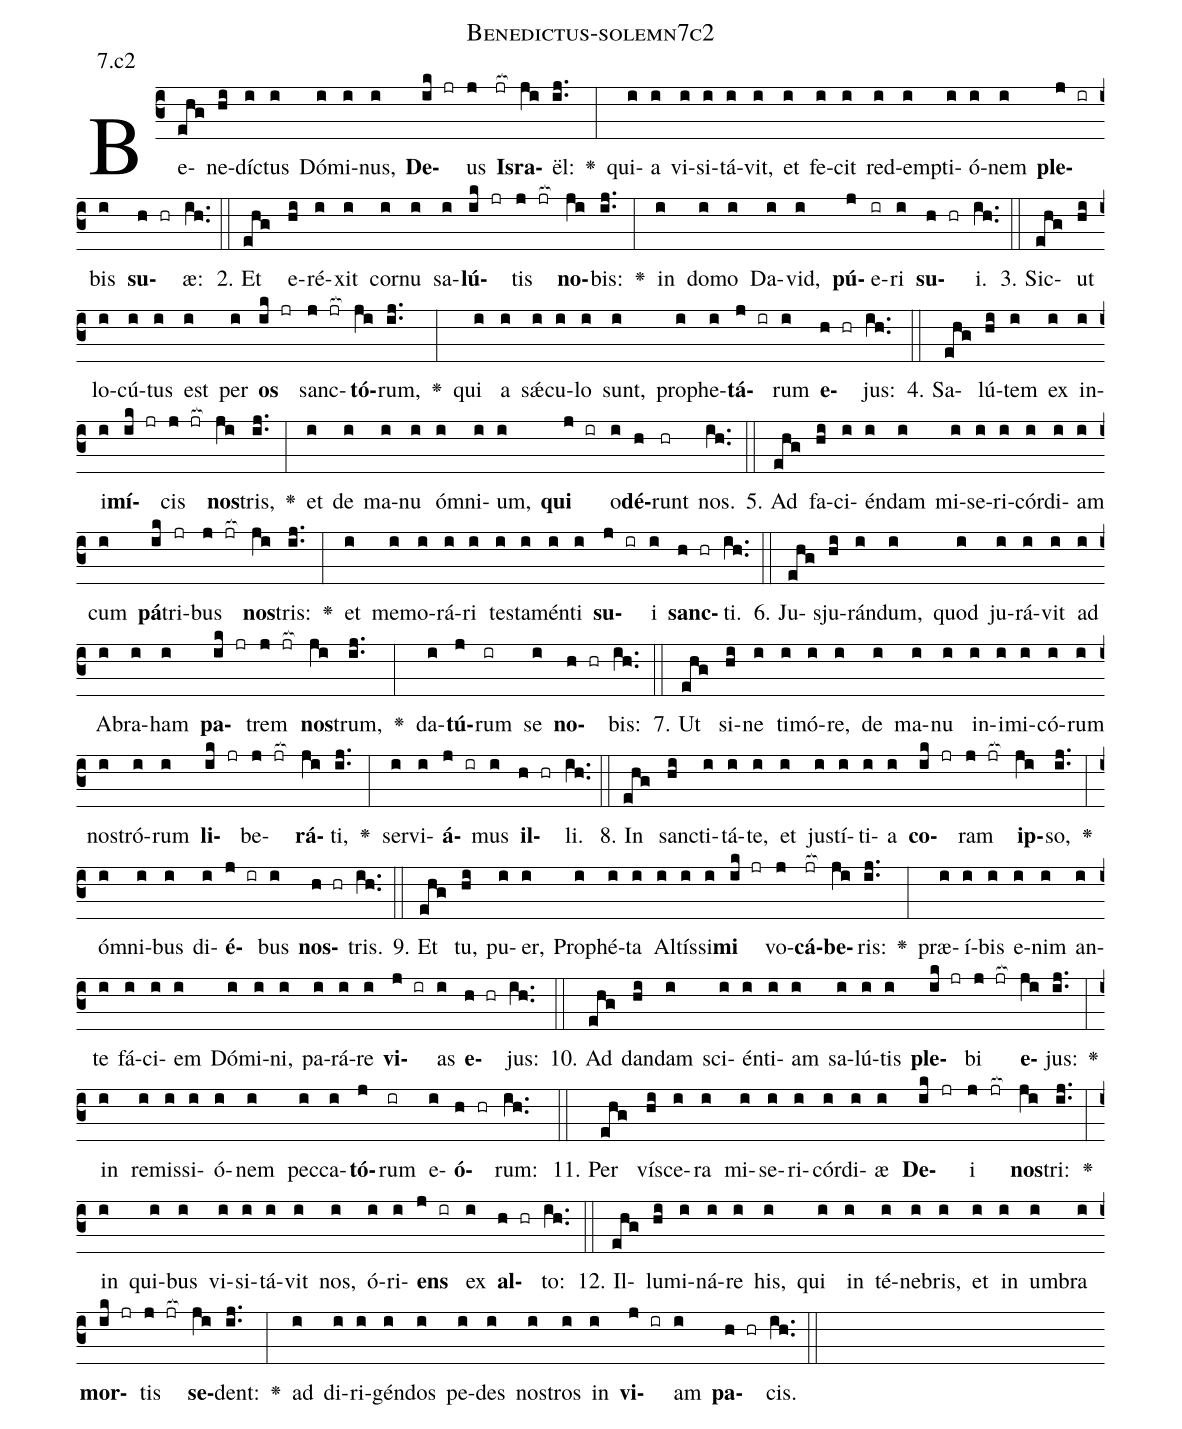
name: Benedictus-solemn7c2;
annotation: 7.c2;
%%
(c3)Be(ehg)ne(hi)díc(i)tus(i) Dó(i)mi(i)nus,(i) <b>De</b>(ik jr)us(j) <b>Is</b>(jr[ocb:1{])<b>ra</b>(ji[ocb:0}])ël:(ij..) <v>\greheightstar</v>(:) qui(i)a(i) vi(i)si(i)tá(i)vit,(i) et(i) fe(i)cit(i) red(i)emp(i)ti(i)ó(i)nem(i) <b>ple</b>(j ir)bis(i) <b>su</b>(h hr)æ:(ih..) (::)
2. Et(ehg) e(hi)ré(i)xit(i) cor(i)nu(i) sa(i)<b>lú</b>(ik jr)tis(j jr[ocb:1{]) <b>no</b>(ji[ocb:0}])bis:(ij..) <v>\greheightstar</v>(:) in(i) do(i)mo(i) Da(i)vid,(i) <b>pú</b>(j)e(ir)ri(i) <b>su</b>(h hr)i.(ih..) (::)
3. Sic(ehg)ut(hi) lo(i)cú(i)tus(i) est(i) per(i) <b>os</b>(ik jr) sanc(j jr[ocb:1{])<b>tó</b>(ji[ocb:0}])rum,(ij..) <v>\greheightstar</v>(:) qui(i) a(i) sǽ(i)cu(i)lo(i) sunt,(i) pro(i)phe(i)<b>tá</b>(j ir)rum(i) <b>e</b>(h hr)jus:(ih..) (::)
4. Sa(ehg)lú(hi)tem(i) ex(i) in(i)i(i)<b>mí</b>(ik jr)cis(j jr[ocb:1{]) <b>nos</b>(ji[ocb:0}])tris,(ij..) <v>\greheightstar</v>(:) et(i) de(i) ma(i)nu(i) óm(i)ni(i)um,(i) <b>qui</b>(j ir) o(i)<b>dé</b>(h)runt(hr) nos.(ih..) (::)
5. Ad(ehg) fa(hi)ci(i)én(i)dam(i) mi(i)se(i)ri(i)cór(i)di(i)am(i) cum(i) <b>pá</b>(ik)tri(jr)bus(j jr[ocb:1{]) <b>nos</b>(ji[ocb:0}])tris:(ij..) <v>\greheightstar</v>(:) et(i) me(i)mo(i)rá(i)ri(i) tes(i)ta(i)mén(i)ti(i) <b>su</b>(j ir)i(i) <b>sanc</b>(h hr)ti.(ih..) (::)
6. Ju(ehg)sju(hi)rán(i)dum,(i) quod(i) ju(i)rá(i)vit(i) ad(i) A(i)bra(i)ham(i) <b>pa</b>(ik jr)trem(j jr[ocb:1{]) <b>nos</b>(ji[ocb:0}])trum,(ij..) <v>\greheightstar</v>(:) da(i)<b>tú</b>(j)rum(ir) se(i) <b>no</b>(h hr)bis:(ih..) (::)
7. Ut(ehg) si(hi)ne(i) ti(i)mó(i)re,(i) de(i) ma(i)nu(i) in(i)i(i)mi(i)có(i)rum(i) nos(i)tró(i)rum(i) <b>li</b>(ik jr)be(j jr[ocb:1{])<b>rá</b>(ji[ocb:0}])ti,(ij..) <v>\greheightstar</v>(:) ser(i)vi(i)<b>á</b>(j ir)mus(i) <b>il</b>(h hr)li.(ih..) (::)
8. In(ehg) sanc(hi)ti(i)tá(i)te,(i) et(i) jus(i)tí(i)ti(i)a(i) <b>co</b>(ik jr)ram(j jr[ocb:1{]) <b>ip</b>(ji[ocb:0}])so,(ij..) <v>\greheightstar</v>(:) óm(i)ni(i)bus(i) di(i)<b>é</b>(j ir)bus(i) <b>nos</b>(h hr)tris.(ih..) (::)
9. Et(ehg) tu,(hi) pu(i)er,(i) Pro(i)phé(i)ta(i) Al(i)tís(i)si(i)<b>mi</b>(ik jr) vo(j)<b>cá</b>(jr[ocb:1{])<b>be</b>(ji[ocb:0}])ris:(ij..) <v>\greheightstar</v>(:) præ(i)í(i)bis(i) e(i)nim(i) an(i)te(i) fá(i)ci(i)em(i) Dó(i)mi(i)ni,(i) pa(i)rá(i)re(i) <b>vi</b>(j ir)as(i) <b>e</b>(h hr)jus:(ih..) (::)
10. Ad(ehg) dan(hi)dam(i) sci(i)én(i)ti(i)am(i) sa(i)lú(i)tis(i) <b>ple</b>(ik jr)bi(j jr[ocb:1{]) <b>e</b>(ji[ocb:0}])jus:(ij..) <v>\greheightstar</v>(:) in(i) re(i)mis(i)si(i)ó(i)nem(i) pec(i)ca(i)<b>tó</b>(j)rum(ir) e(i)<b>ó</b>(h hr)rum:(ih..) (::)
11. Per(ehg) ví(hi)sce(i)ra(i) mi(i)se(i)ri(i)cór(i)di(i)æ(i) <b>De</b>(ik jr)i(j jr[ocb:1{]) <b>nos</b>(ji[ocb:0}])tri:(ij..) <v>\greheightstar</v>(:) in(i) qui(i)bus(i) vi(i)si(i)tá(i)vit(i) nos,(i) ó(i)ri(i)<b>ens</b>(j ir) ex(i) <b>al</b>(h hr)to:(ih..) (::)
12. Il(ehg)lu(hi)mi(i)ná(i)re(i) his,(i) qui(i) in(i) té(i)ne(i)bris,(i) et(i) in(i) um(i)bra(i) <b>mor</b>(ik jr)tis(j jr[ocb:1{]) <b>se</b>(ji[ocb:0}])dent:(ij..) <v>\greheightstar</v>(:) ad(i) di(i)ri(i)gén(i)dos(i) pe(i)des(i) nos(i)tros(i) in(i) <b>vi</b>(j ir)am(i) <b>pa</b>(h hr)cis.(ih..) (::)
